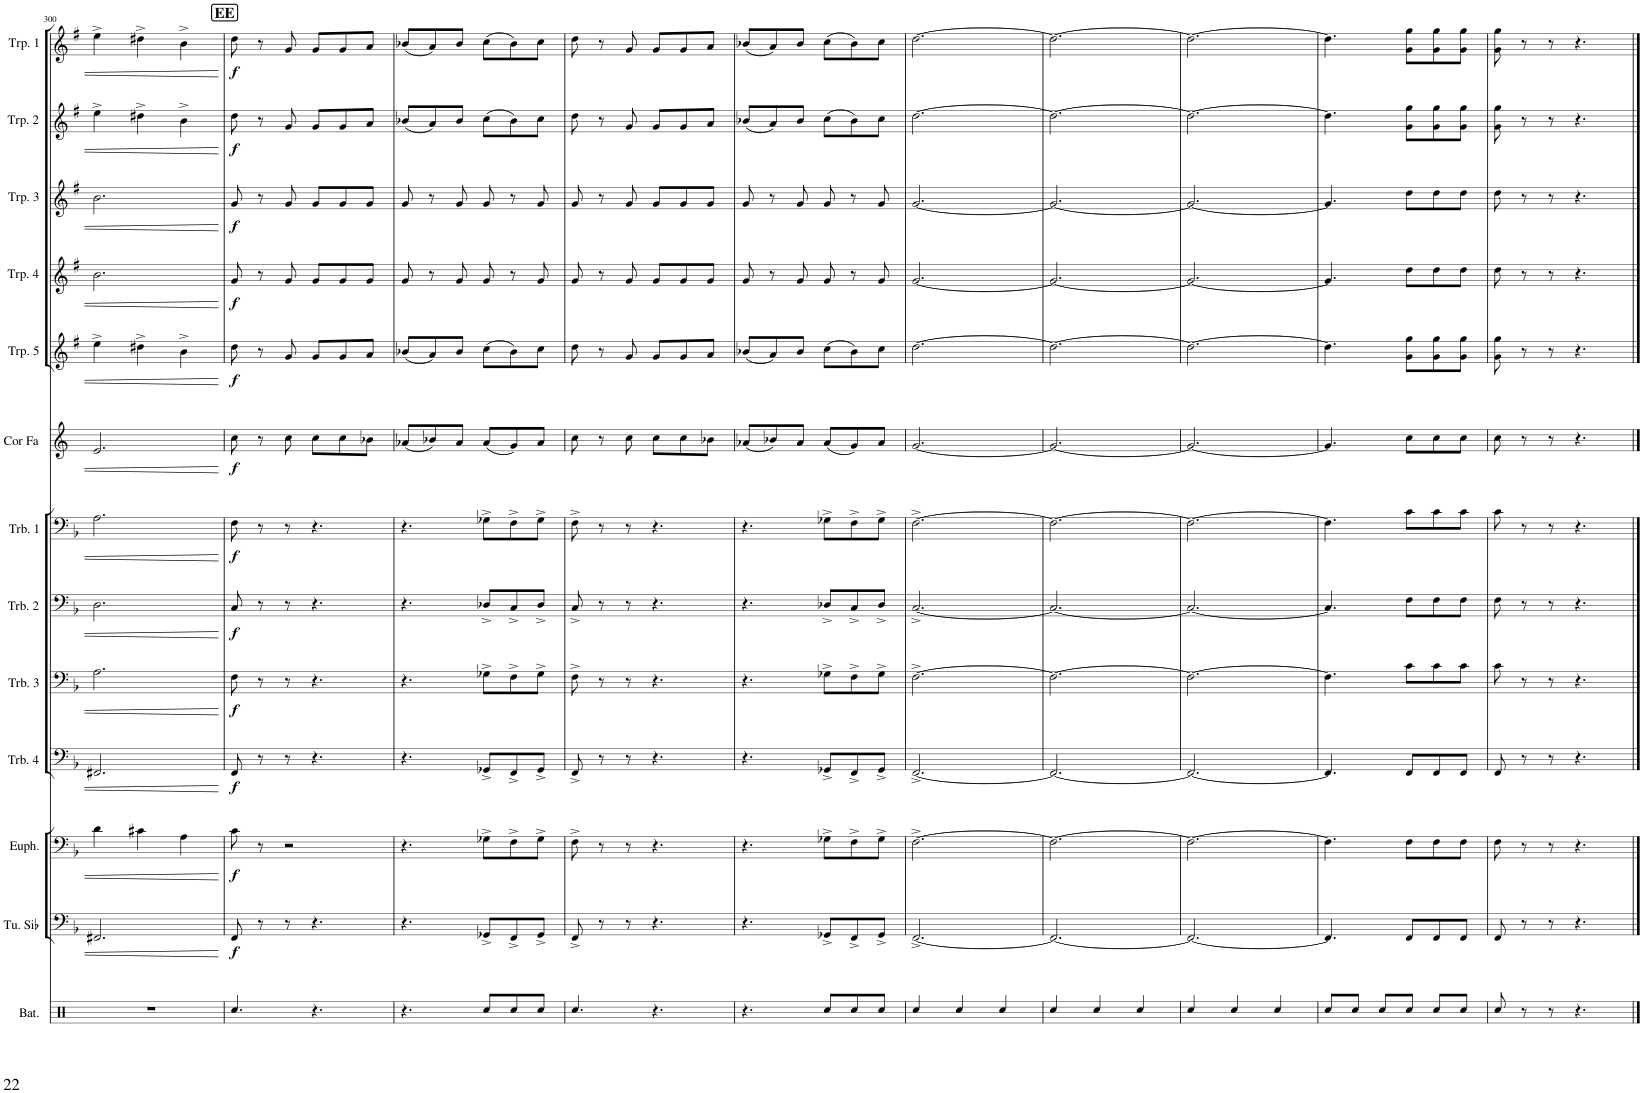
**kern	**kern	**dynam	**kern	**dynam	**kern	**dynam	**kern	**dynam	**kern	**dynam	**kern	**dynam	**kern	**dynam	**kern	**dynam	**kern	**dynam	**kern	**dynam	**kern	**dynam	**kern	**dynam
*part13	*part12	*part12	*part11	*part11	*part10	*part10	*part9	*part9	*part8	*part8	*part7	*part7	*part6	*part6	*part5	*part5	*part4	*part4	*part3	*part3	*part2	*part2	*part1	*part1
*staff13	*staff12	*staff12	*staff11	*staff11	*staff10	*staff10	*staff9	*staff9	*staff8	*staff8	*staff7	*staff7	*staff6	*staff6	*staff5	*staff5	*staff4	*staff4	*staff3	*staff3	*staff2	*staff2	*staff1	*staff1
*I"Batterie	*I"Tuba en Sib	*	*I"Euphonium	*	*I"Trombone 4	*	*I"Trombone 3	*	*I"Trombone 2	*	*I"Trombone 1	*	*I"Cor en Fa	*	*I"Trompette 5	*	*I"Trompette 4	*	*I"Trompette 3	*	*I"Trompette 2	*	*I"Trompette 1	*
*I'Bat.	*I'Tu. Sib	*	*I'Euph.	*	*I'Trb. 4	*	*I'Trb. 3	*	*I'Trb. 2	*	*I'Trb. 1	*	*I'Cor Fa	*	*I'Trp. 5	*	*I'Trp. 4	*	*I'Trp. 3	*	*I'Trp. 2	*	*I'Trp. 1	*
!!LO:PB:g=z
*clefX	*clefF4	*	*clefF4	*	*clefF4	*	*clefF4	*	*clefF4	*	*clefF4	*	*clefG2	*	*clefG2	*	*clefG2	*	*clefG2	*	*clefG2	*	*clefG2	*
*	*	*	*	*	*	*	*	*	*	*	*	*	*Trd4c7	*	*Trd1c2	*	*Trd1c2	*	*Trd1c2	*	*Trd1c2	*	*Trd1c2	*
*k[]	*k[b-]	*	*k[b-]	*	*k[b-]	*	*k[b-]	*	*k[b-]	*	*k[b-]	*	*k[]	*	*k[f#]	*	*k[f#]	*	*k[f#]	*	*k[f#]	*	*k[f#]	*
*M6/8	*M6/8	*	*M6/8	*	*M6/8	*	*M6/8	*	*M6/8	*	*M6/8	*	*M6/8	*	*M6/8	*	*M6/8	*	*M6/8	*	*M6/8	*	*M6/8	*
=300	=300	=300	=300	=300	=300	=300	=300	=300	=300	=300	=300	=300	=300	=300	=300	=300	=300	=300	=300	=300	=300	=300	=300	=300
2.r	2.FF#X/	.	4d\	.	2.FF#X/	.	2.A\	.	2.D\	.	2.A\	.	2.e/	.	4ee^\	.	2.b\	.	2.b\	.	4ee^\	.	4ee^\	.
.	.	.	4c#X\	.	.	.	.	.	.	.	.	.	.	.	4dd#X^\	.	.	.	.	.	4dd#X^\	.	4dd#X^\	.
.	.	.	4A\	.	.	.	.	.	.	.	.	.	.	.	4b^\	.	.	.	.	.	4b^\	.	4b^\	.
!!LO:REH:place=s1:a:B:cj:fs=14:t=EE
=301	=301	=301	=301	=301	=301	=301	=301	=301	=301	=301	=301	=301	=301	=301	=301	=301	=301	=301	=301	=301	=301	=301	=301	=301
!	!	!LO:DY:b	!	!LO:DY:b	!	!LO:DY:b	!	!LO:DY:b	!	!LO:DY:b	!	!LO:DY:b	!	!LO:DY:b	!	!LO:DY:b	!	!LO:DY:b	!	!LO:DY:b	!	!LO:DY:b	!	!LO:DY:b
4.Rcc/	8FF/	f	8c\	f	8FF/	f	8F\	f	8C/	f	8F\	f	8cc\	f	8dd\	f	8g/	f	8g/	f	8dd\	f	8dd\	f
.	8r	.	8r	.	8r	.	8r	.	8r	.	8r	.	8r	.	8r	.	8r	.	8r	.	8r	.	8r	.
.	8r	.	2r	.	8r	.	8r	.	8r	.	8r	.	8cc\	.	8g/	.	8g/	.	8g/	.	8g/	.	8g/	.
4.r	4.r	.	.	.	4.r	.	4.r	.	4.r	.	4.r	.	8cc\L	.	8g/L	.	8g/L	.	8g/L	.	8g/L	.	8g/L	.
.	.	.	.	.	.	.	.	.	.	.	.	.	8cc\	.	8g/	.	8g/	.	8g/	.	8g/	.	8g/	.
.	.	.	.	.	.	.	.	.	.	.	.	.	8b-X\J	.	8a/J	.	8g/J	.	8g/J	.	8a/J	.	8a/J	.
=302	=302	=302	=302	=302	=302	=302	=302	=302	=302	=302	=302	=302	=302	=302	=302	=302	=302	=302	=302	=302	=302	=302	=302	=302
4.r	4.r	.	4.r	.	4.r	.	4.r	.	4.r	.	4.r	.	(8a-X/L	.	(8b-X/L	.	8g/	.	8g/	.	(8b-X/L	.	(8b-X/L	.
.	.	.	.	.	.	.	.	.	.	.	.	.	8b-X/)	.	8a/)	.	8r	.	8r	.	8a/)	.	8a/)	.
.	.	.	.	.	.	.	.	.	.	.	.	.	8a-/J	.	8b-/J	.	8g/	.	8g/	.	8b-/J	.	8b-/J	.
8Rcc/L	8GG-X^/L	.	8G-X^\L	.	8GG-X^/L	.	8G-X^\L	.	8D-X^/L	.	8G-X^\L	.	(8a-/L	.	(8cc\L	.	8g/	.	8g/	.	(8cc\L	.	(8cc\L	.
8Rcc/	8FF^/	.	8F^\	.	8FF^/	.	8F^\	.	8C^/	.	8F^\	.	8g/)	.	8b-\)	.	8r	.	8r	.	8b-\)	.	8b-\)	.
8Rcc/J	8GG-^/J	.	8G-^\J	.	8GG-^/J	.	8G-^\J	.	8D-^/J	.	8G-^\J	.	8a-/J	.	8cc\J	.	8g/	.	8g/	.	8cc\J	.	8cc\J	.
=303	=303	=303	=303	=303	=303	=303	=303	=303	=303	=303	=303	=303	=303	=303	=303	=303	=303	=303	=303	=303	=303	=303	=303	=303
4.Rcc/	8FF^/	.	8F^\	.	8FF^/	.	8F^\	.	8C^/	.	8F^\	.	8cc\	.	8dd\	.	8g/	.	8g/	.	8dd\	.	8dd\	.
.	8r	.	8r	.	8r	.	8r	.	8r	.	8r	.	8r	.	8r	.	8r	.	8r	.	8r	.	8r	.
.	8r	.	8r	.	8r	.	8r	.	8r	.	8r	.	8cc\	.	8g/	.	8g/	.	8g/	.	8g/	.	8g/	.
4.r	4.r	.	4.r	.	4.r	.	4.r	.	4.r	.	4.r	.	8cc\L	.	8g/L	.	8g/L	.	8g/L	.	8g/L	.	8g/L	.
.	.	.	.	.	.	.	.	.	.	.	.	.	8cc\	.	8g/	.	8g/	.	8g/	.	8g/	.	8g/	.
.	.	.	.	.	.	.	.	.	.	.	.	.	8b-X\J	.	8a/J	.	8g/J	.	8g/J	.	8a/J	.	8a/J	.
=304	=304	=304	=304	=304	=304	=304	=304	=304	=304	=304	=304	=304	=304	=304	=304	=304	=304	=304	=304	=304	=304	=304	=304	=304
4.r	4.r	.	4.r	.	4.r	.	4.r	.	4.r	.	4.r	.	(8a-X/L	.	(8b-X/L	.	8g/	.	8g/	.	(8b-X/L	.	(8b-X/L	.
.	.	.	.	.	.	.	.	.	.	.	.	.	8b-X/)	.	8a/)	.	8r	.	8r	.	8a/)	.	8a/)	.
.	.	.	.	.	.	.	.	.	.	.	.	.	8a-/J	.	8b-/J	.	8g/	.	8g/	.	8b-/J	.	8b-/J	.
8Rcc/L	8GG-X^/L	.	8G-X^\L	.	8GG-X^/L	.	8G-X^\L	.	8D-X^/L	.	8G-X^\L	.	(8a-/L	.	(8cc\L	.	8g/	.	8g/	.	(8cc\L	.	(8cc\L	.
8Rcc/	8FF^/	.	8F^\	.	8FF^/	.	8F^\	.	8C^/	.	8F^\	.	8g/)	.	8b-\)	.	8r	.	8r	.	8b-\)	.	8b-\)	.
8Rcc/J	8GG-^/J	.	8G-^\J	.	8GG-^/J	.	8G-^\J	.	8D-^/J	.	8G-^\J	.	8a-/J	.	8cc\J	.	8g/	.	8g/	.	8cc\J	.	8cc\J	.
=305	=305	=305	=305	=305	=305	=305	=305	=305	=305	=305	=305	=305	=305	=305	=305	=305	=305	=305	=305	=305	=305	=305	=305	=305
4Rcc/	[2.FF^/	.	[2.F^\	.	[2.FF^/	.	[2.F^\	.	[2.C^/	.	[2.F^\	.	[2.g/	.	[2.dd\	.	[2.g/	.	[2.g/	.	[2.dd\	.	[2.dd\	.
4Rcc/	.	.	.	.	.	.	.	.	.	.	.	.	.	.	.	.	.	.	.	.	.	.	.	.
4Rcc/	.	.	.	.	.	.	.	.	.	.	.	.	.	.	.	.	.	.	.	.	.	.	.	.
=306	=306	=306	=306	=306	=306	=306	=306	=306	=306	=306	=306	=306	=306	=306	=306	=306	=306	=306	=306	=306	=306	=306	=306	=306
4Rcc/	2.FF/_	.	2.F\_	.	2.FF/_	.	2.F\_	.	2.C/_	.	2.F\_	.	2.g/_	.	2.dd\_	.	2.g/_	.	2.g/_	.	2.dd\_	.	2.dd\_	.
4Rcc/	.	.	.	.	.	.	.	.	.	.	.	.	.	.	.	.	.	.	.	.	.	.	.	.
4Rcc/	.	.	.	.	.	.	.	.	.	.	.	.	.	.	.	.	.	.	.	.	.	.	.	.
=307	=307	=307	=307	=307	=307	=307	=307	=307	=307	=307	=307	=307	=307	=307	=307	=307	=307	=307	=307	=307	=307	=307	=307	=307
4Rcc/	2.FF/_	.	2.F\_	.	2.FF/_	.	2.F\_	.	2.C/_	.	2.F\_	.	2.g/_	.	2.dd\_	.	2.g/_	.	2.g/_	.	2.dd\_	.	2.dd\_	.
4Rcc/	.	.	.	.	.	.	.	.	.	.	.	.	.	.	.	.	.	.	.	.	.	.	.	.
4Rcc/	.	.	.	.	.	.	.	.	.	.	.	.	.	.	.	.	.	.	.	.	.	.	.	.
=308	=308	=308	=308	=308	=308	=308	=308	=308	=308	=308	=308	=308	=308	=308	=308	=308	=308	=308	=308	=308	=308	=308	=308	=308
8Rcc/L	4.FF/]	.	4.F\]	.	4.FF/]	.	4.F\]	.	4.C/]	.	4.F\]	.	4.g/]	.	4.dd\]	.	4.g/]	.	4.g/]	.	4.dd\]	.	4.dd\]	.
8Rcc/J	.	.	.	.	.	.	.	.	.	.	.	.	.	.	.	.	.	.	.	.	.	.	.	.
8Rcc/L	.	.	.	.	.	.	.	.	.	.	.	.	.	.	.	.	.	.	.	.	.	.	.	.
8Rcc/J	8FF/L	.	8F\L	.	8FF/L	.	8c\L	.	8F\L	.	8c\L	.	8cc\L	.	8g\ 8gg\L	.	8dd\L	.	8dd\L	.	8g\ 8gg\L	.	8g\ 8gg\L	.
8Rcc/L	8FF/	.	8F\	.	8FF/	.	8c\	.	8F\	.	8c\	.	8cc\	.	8g\ 8gg\	.	8dd\	.	8dd\	.	8g\ 8gg\	.	8g\ 8gg\	.
8Rcc/J	8FF/J	.	8F\J	.	8FF/J	.	8c\J	.	8F\J	.	8c\J	.	8cc\J	.	8g\ 8gg\J	.	8dd\J	.	8dd\J	.	8g\ 8gg\J	.	8g\ 8gg\J	.
=309	=309	=309	=309	=309	=309	=309	=309	=309	=309	=309	=309	=309	=309	=309	=309	=309	=309	=309	=309	=309	=309	=309	=309	=309
8Rcc/	8FF/	.	8F\	.	8FF/	.	8c\	.	8F\	.	8c\	.	8cc\	.	8g\ 8gg\	.	8dd\	.	8dd\	.	8g\ 8gg\	.	8g\ 8gg\	.
8r	8r	.	8r	.	8r	.	8r	.	8r	.	8r	.	8r	.	8r	.	8r	.	8r	.	8r	.	8r	.
8r	8r	.	8r	.	8r	.	8r	.	8r	.	8r	.	8r	.	8r	.	8r	.	8r	.	8r	.	8r	.
4.r	4.r	.	4.r	.	4.r	.	4.r	.	4.r	.	4.r	.	4.r	.	4.r	.	4.r	.	4.r	.	4.r	.	4.r	.
==	==	==	==	==	==	==	==	==	==	==	==	==	==	==	==	==	==	==	==	==	==	==	==	==
*-	*-	*-	*-	*-	*-	*-	*-	*-	*-	*-	*-	*-	*-	*-	*-	*-	*-	*-	*-	*-	*-	*-	*-	*-
